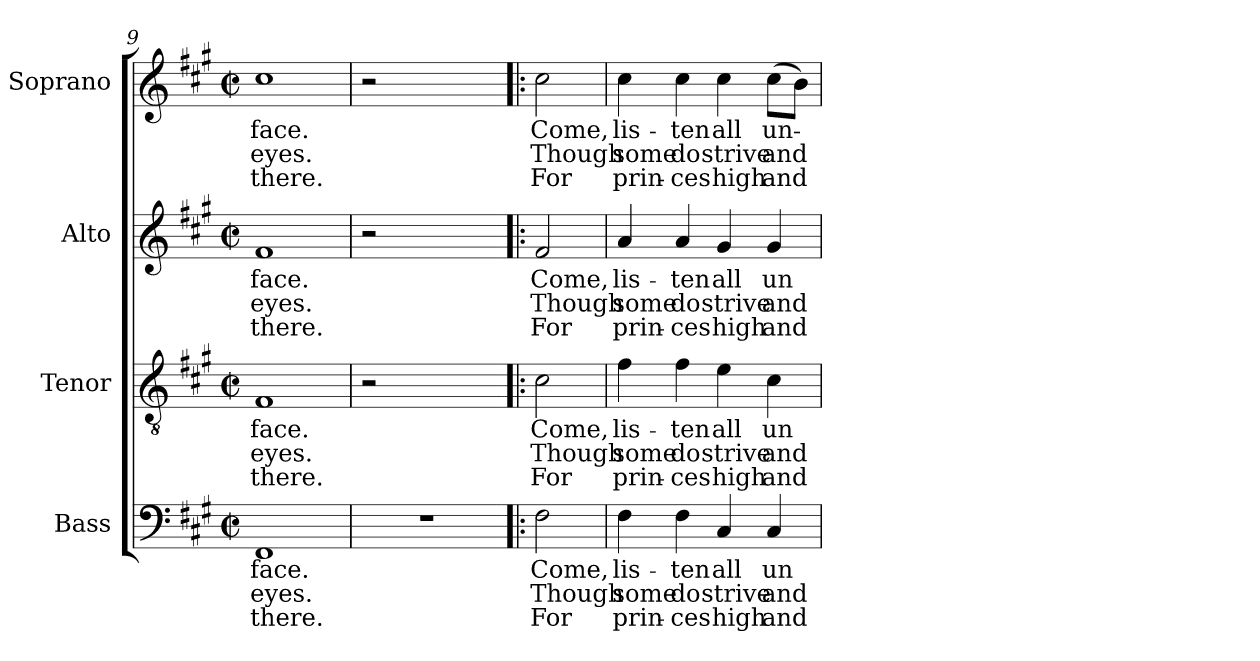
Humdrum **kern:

**kern	**text	**text	**text	**kern	**text	**text	**text	**kern	**text	**text	**text	**kern	**text	**text	**text
*part4	*part4	*part4	*part4	*part3	*part3	*part3	*part3	*part2	*part2	*part2	*part2	*part1	*part1	*part1	*part1
*staff4	*staff4	*staff4	*staff4	*staff3	*staff3	*staff3	*staff3	*staff2	*staff2	*staff2	*staff2	*staff1	*staff1	*staff1	*staff1
*I"Bass	*	*	*	*I"Tenor	*	*	*	*I"Alto	*	*	*	*I"Soprano	*	*	*
*I'B.	*	*	*	*I'T.	*	*	*	*I'A.	*	*	*	*I'S.	*	*	*
*clefF4	*	*	*	*clefGv2	*	*	*	*clefG2	*	*	*	*clefG2	*	*	*
*	*	*	*	*ITrd7c12	*	*	*	*	*	*	*	*	*	*	*
*k[f#c#g#]	*	*	*	*k[f#c#g#]	*	*	*	*k[f#c#g#]	*	*	*	*k[f#c#g#]	*	*	*
*f#:	*	*	*	*f#:	*	*	*	*f#:	*	*	*	*f#:	*	*	*
*M2/2	*	*	*	*M2/2	*	*	*	*M2/2	*	*	*	*M2/2	*	*	*
*met(c|)	*	*	*	*met(c|)	*	*	*	*met(c|)	*	*	*	*met(c|)	*	*	*
=9	=9	=9	=9	=9	=9	=9	=9	=9	=9	=9	=9	=9	=9	=9	=9
!	!LO:LY:b:color=#000000	!LO:LY:b:color=#000000	!LO:LY:b:color=#000000	!	!	!	!	!	!	!	!	!	!	!	!
!	!	!	!	!	!LO:LY:b:color=#000000	!LO:LY:b:color=#000000	!LO:LY:b:color=#000000	!	!	!	!	!	!	!	!
!	!	!	!	!	!	!	!	!	!LO:LY:b:color=#000000	!LO:LY:b:color=#000000	!LO:LY:b:color=#000000	!	!	!	!
!	!	!	!	!	!	!	!	!	!	!	!	!	!LO:LY:b:color=#000000	!LO:LY:b:color=#000000	!LO:LY:b:color=#000000
1FF#i	face.	eyes.	there.	1FF#i	face.	eyes.	there.	1f#i	face.	eyes.	there.	1cc#i	face.	eyes.	there.
=10	=10	=10	=10	=10	=10	=10	=10	=10	=10	=10	=10	=10	=10	=10	=10
!LO:N:vis=1	!	!	!	!	!	!	!	!	!	!	!	!	!	!	!
1r	.	.	.	2r	.	.	.	2r	.	.	.	2r	.	.	.
.	.	.	.	2ryy	.	.	.	2ryy	.	.	.	2ryy	.	.	.
=11!|:	=11!|:	=11!|:	=11!|:	=11!|:	=11!|:	=11!|:	=11!|:	=11!|:	=11!|:	=11!|:	=11!|:	=11!|:	=11!|:	=11!|:	=11!|:
!	!LO:LY:b:color=#000000	!LO:LY:b:color=#000000	!LO:LY:b:color=#000000	!	!	!	!	!	!	!	!	!	!	!	!
!	!	!	!	!	!LO:LY:b:color=#000000	!LO:LY:b:color=#000000	!LO:LY:b:color=#000000	!	!	!	!	!	!	!	!
!	!	!	!	!	!	!	!	!	!LO:LY:b:color=#000000	!LO:LY:b:color=#000000	!LO:LY:b:color=#000000	!	!	!	!
!	!	!	!	!	!	!	!	!	!	!	!	!	!LO:LY:b:color=#000000	!LO:LY:b:color=#000000	!LO:LY:b:color=#000000
2F#i\	Come,	Though	For	2C#i\	Come,	Though	For	2f#i/	Come,	Though	For	2cc#i\	Come,	Though	For
=12	=12	=12	=12	=12	=12	=12	=12	=12	=12	=12	=12	=12	=12	=12	=12
!	!LO:LY:b:color=#000000	!LO:LY:b:color=#000000	!LO:LY:b:color=#000000	!	!	!	!	!	!	!	!	!	!	!	!
!	!	!	!	!	!LO:LY:b:color=#000000	!LO:LY:b:color=#000000	!LO:LY:b:color=#000000	!	!	!	!	!	!	!	!
!	!	!	!	!	!	!	!	!	!LO:LY:b:color=#000000	!LO:LY:b:color=#000000	!LO:LY:b:color=#000000	!	!	!	!
!	!	!	!	!	!	!	!	!	!	!	!	!	!LO:LY:b:color=#000000	!LO:LY:b:color=#000000	!LO:LY:b:color=#000000
4F#i\	lis-	some	prin-	4F#i\	lis-	some	prin-	4ai/	lis-	some	prin-	4cc#i\	lis-	some	prin-
!	!LO:LY:b:color=#000000	!LO:LY:b:color=#000000	!LO:LY:b:color=#000000	!	!	!	!	!	!	!	!	!	!	!	!
!	!	!	!	!	!LO:LY:b:color=#000000	!LO:LY:b:color=#000000	!LO:LY:b:color=#000000	!	!	!	!	!	!	!	!
!	!	!	!	!	!	!	!	!	!LO:LY:b:color=#000000	!LO:LY:b:color=#000000	!LO:LY:b:color=#000000	!	!	!	!
!	!	!	!	!	!	!	!	!	!	!	!	!	!LO:LY:b:color=#000000	!LO:LY:b:color=#000000	!LO:LY:b:color=#000000
4F#i\	-ten	do	-ces	4F#i\	-ten	do	-ces	4ai/	-ten	do	-ces	4cc#i\	-ten	do	-ces
!	!LO:LY:b:color=#000000	!LO:LY:b:color=#000000	!LO:LY:b:color=#000000	!	!	!	!	!	!	!	!	!	!	!	!
!	!	!	!	!	!LO:LY:b:color=#000000	!LO:LY:b:color=#000000	!LO:LY:b:color=#000000	!	!	!	!	!	!	!	!
!	!	!	!	!	!	!	!	!	!LO:LY:b:color=#000000	!LO:LY:b:color=#000000	!LO:LY:b:color=#000000	!	!	!	!
!	!	!	!	!	!	!	!	!	!	!	!	!	!LO:LY:b:color=#000000	!LO:LY:b:color=#000000	!LO:LY:b:color=#000000
4C#i/	all	strive	high	4Ei\	all	strive	high	4g#i/	all	strive	high	4cc#i\	all	strive	high
!	!LO:LY:b:color=#000000	!LO:LY:b:color=#000000	!LO:LY:b:color=#000000	!	!	!	!	!	!	!	!	!	!	!	!
!	!	!	!	!	!LO:LY:b:color=#000000	!LO:LY:b:color=#000000	!LO:LY:b:color=#000000	!	!	!	!	!	!	!	!
!	!	!	!	!	!	!	!	!	!LO:LY:b:color=#000000	!LO:LY:b:color=#000000	!LO:LY:b:color=#000000	!	!	!	!
!	!	!	!	!	!	!	!	!	!	!	!	!	!LO:LY:b:color=#000000	!LO:LY:b:color=#000000	!LO:LY:b:color=#000000
4C#i/	un-	and	and	4C#i\	un-	and	and	4g#i/	un-	and	and	(8cc#i\L	un-	and	and
.	.	.	.	.	.	.	.	.	.	.	.	8bi\J)	.	.	.
=	=	=	=	=	=	=	=	=	=	=	=	=	=	=	=
*-	*-	*-	*-	*-	*-	*-	*-	*-	*-	*-	*-	*-	*-	*-	*-
